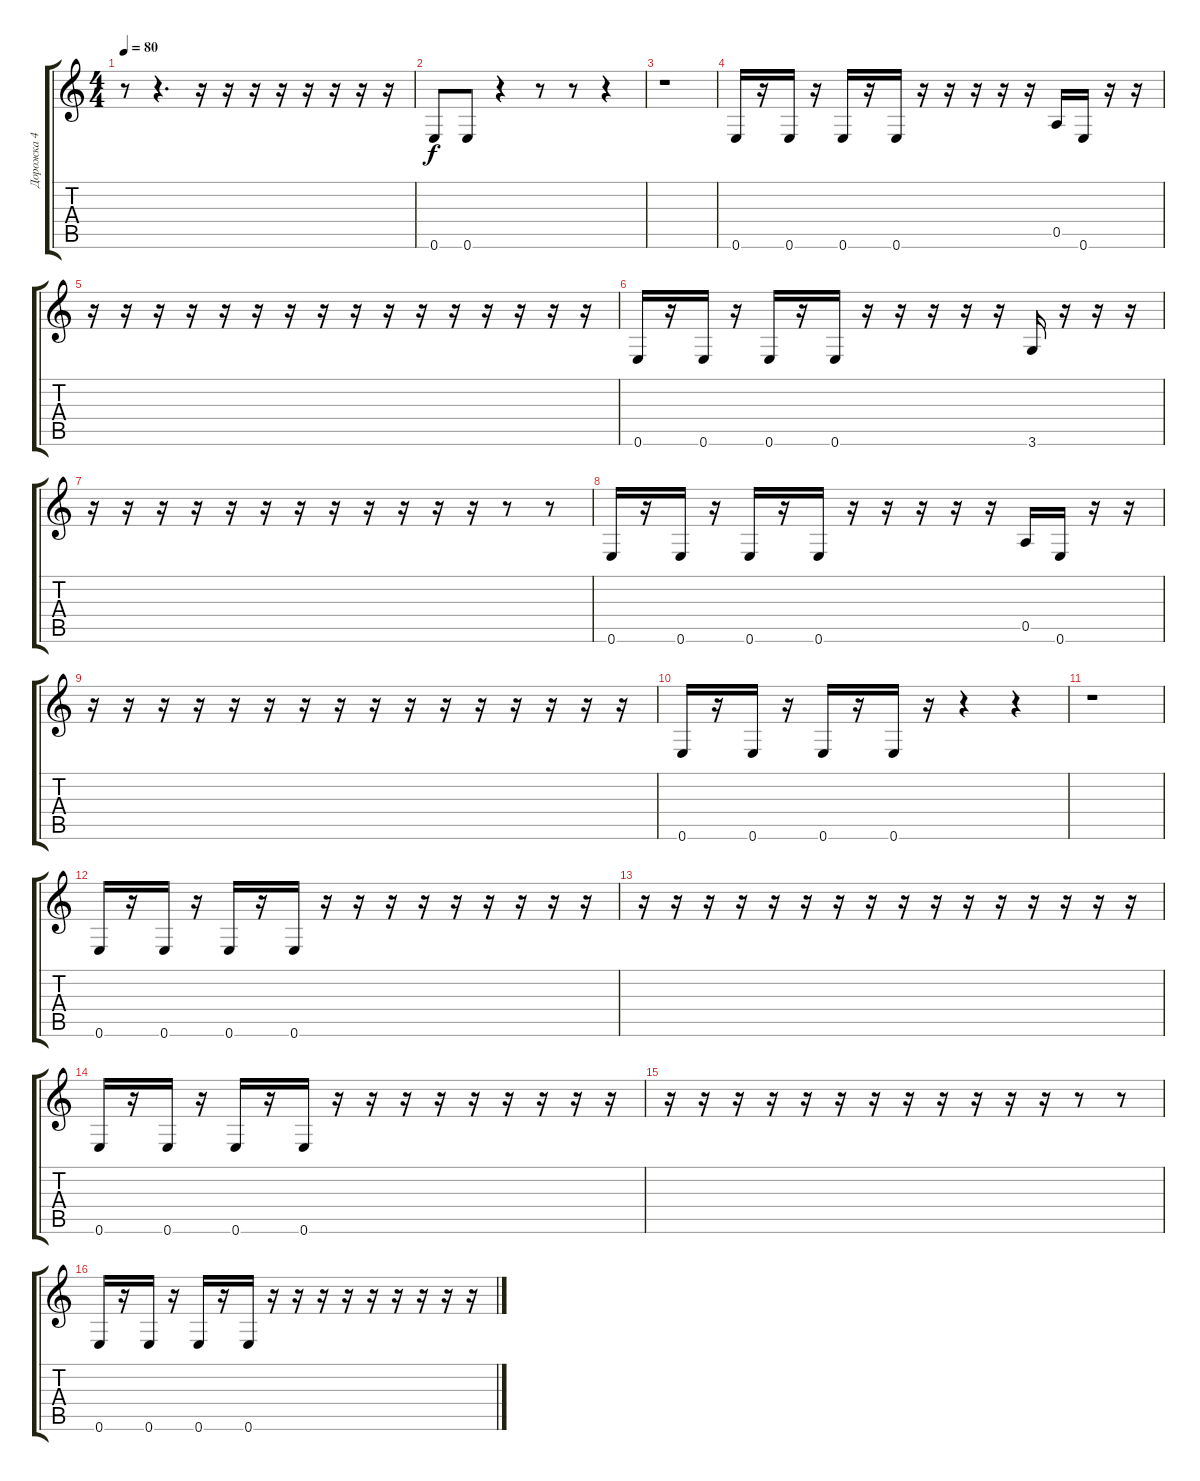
\track ("Дорожка 4" "Дорожка 4") {instrument electricbassfinger}
\staff {score tabs}
\tuning (E4 B3 G3 D3 A2 E2) {hide}
\ts (4 4)
\tempo 80
\clef g2
\ks c
r.8{dy f} r.4{d} r.16 r.16 r.16 r.16 r.16 r.16 r.16 r.16 |
0.6.8 0.6.8 r.4 r.8 r.8 r.4 |
r.1 |
0.6.16 r.16 0.6.16 r.16 0.6.16 r.16 0.6.16 r.16 r.16 r.16 r.16 r.16 0.5.16 0.6.16 r.16 r.16 |
r.16 r.16 r.16 r.16 r.16 r.16 r.16 r.16 r.16 r.16 r.16 r.16 r.16 r.16 r.16 r.16 |
0.6.16 r.16 0.6.16 r.16 0.6.16 r.16 0.6.16 r.16 r.16 r.16 r.16 r.16 3.6.16 r.16 r.16 r.16 |
r.16 r.16 r.16 r.16 r.16 r.16 r.16 r.16 r.16 r.16 r.16 r.16 r.8 r.8 |
0.6.16 r.16 0.6.16 r.16 0.6.16 r.16 0.6.16 r.16 r.16 r.16 r.16 r.16 0.5.16 0.6.16 r.16 r.16 |
r.16 r.16 r.16 r.16 r.16 r.16 r.16 r.16 r.16 r.16 r.16 r.16 r.16 r.16 r.16 r.16 |
0.6.16 r.16 0.6.16 r.16 0.6.16 r.16 0.6.16 r.16 r.4 r.4 |
r.1 |
0.6.16 r.16 0.6.16 r.16 0.6.16 r.16 0.6.16 r.16 r.16 r.16 r.16 r.16 r.16 r.16 r.16 r.16 |
r.16 r.16 r.16 r.16 r.16 r.16 r.16 r.16 r.16 r.16 r.16 r.16 r.16 r.16 r.16 r.16 |
0.6.16 r.16 0.6.16 r.16 0.6.16 r.16 0.6.16 r.16 r.16 r.16 r.16 r.16 r.16 r.16 r.16 r.16 |
r.16 r.16 r.16 r.16 r.16 r.16 r.16 r.16 r.16 r.16 r.16 r.16 r.8 r.8 |
0.6.16 r.16 0.6.16 r.16 0.6.16 r.16 0.6.16 r.16 r.16 r.16 r.16 r.16 r.16 r.16 r.16 r.16
